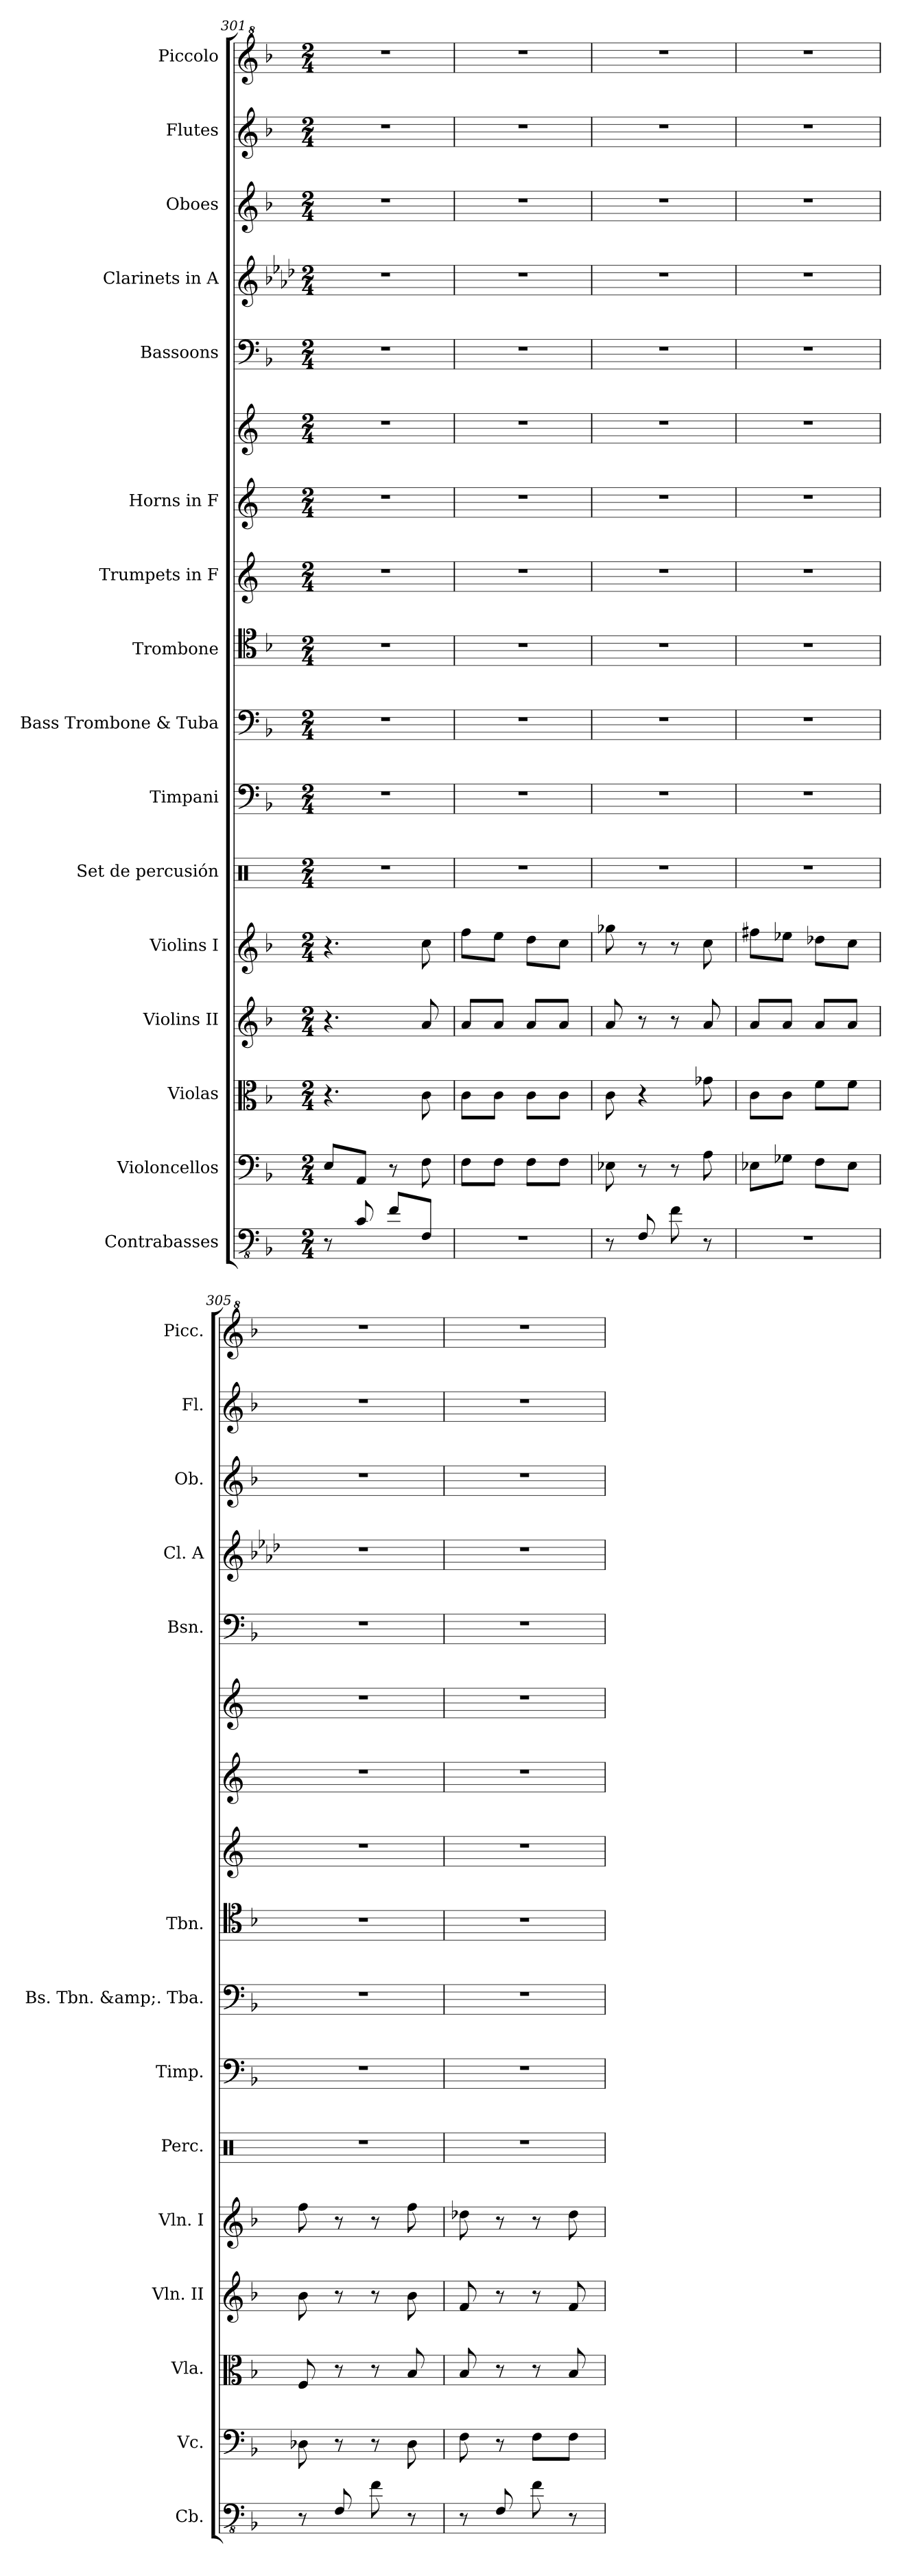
**kern	**kern	**kern	**kern	**kern	**kern	**kern	**kern	**kern	**kern	**kern	**kern	**kern	**kern	**kern	**kern	**kern
*part16	*part15	*part14	*part13	*part12	*part11	*part10	*part9	*part8	*part7	*part6	*part6	*part5	*part4	*part3	*part2	*part1
*staff17	*staff16	*staff15	*staff14	*staff13	*staff12	*staff11	*staff10	*staff9	*staff8	*staff7	*staff6	*staff5	*staff4	*staff3	*staff2	*staff1
*I"Contrabasses	*I"Violoncellos	*I"Violas	*I"Violins II	*I"Violins I	*I"Set de percusión	*I"Timpani	*I"Bass Trombone &amp; Tuba	*I"Trombone	*I"Trumpets in F	*I"Horns in F	*	*I"Bassoons	*I"Clarinets in A	*I"Oboes	*I"Flutes	*I"Piccolo
*I'Cb.	*I'Vc.	*I'Vla.	*I'Vln. II	*I'Vln. I	*I'Perc.	*I'Timp.	*I'Bs. Tbn. &amp;. Tba.	*I'Tbn.	*	*	*	*I'Bsn.	*I'Cl. A	*I'Ob.	*I'Fl.	*I'Picc.
*clefFv4	*clefF4	*clefC3	*clefG2	*clefG2	*clefX	*clefF4	*clefF4	*clefC4	*clefG2	*clefG2	*clefG2	*clefF4	*clefG2	*clefG2	*clefG2	*clefG^2
*ITrd7c12	*	*	*	*	*	*	*	*	*ITrd4c7	*ITrd4c7	*ITrd4c7	*	*ITrd2c3	*	*	*ITrd-7c-12
*k[b-]	*k[b-]	*k[b-]	*k[b-]	*k[b-]	*k[]	*k[b-]	*k[b-]	*k[b-]	*k[b-]	*k[b-]	*k[b-]	*k[b-]	*k[b-]	*k[b-]	*k[b-]	*k[b-]
*M2/4	*M2/4	*M2/4	*M2/4	*M2/4	*M2/4	*M2/4	*M2/4	*M2/4	*M2/4	*M2/4	*M2/4	*M2/4	*M2/4	*M2/4	*M2/4	*M2/4
=301	=301	=301	=301	=301	=301	=301	=301	=301	=301	=301	=301	=301	=301	=301	=301	=301
8r	8E/L	4.r	4.r	4.r	2r	2r	2r	2r	2r	2r	2r	2r	2r	2r	2r	2r
8CC/	8AA/J	.	.	.	.	.	.	.	.	.	.	.	.	.	.	.
8FF/L	8r	.	.	.	.	.	.	.	.	.	.	.	.	.	.	.
8FFF/J	8F\	8c\	8a/	8cc\	.	.	.	.	.	.	.	.	.	.	.	.
=302	=302	=302	=302	=302	=302	=302	=302	=302	=302	=302	=302	=302	=302	=302	=302	=302
2r	8F\L	8c\L	8a/L	8ff\L	2r	2r	2r	2r	2r	2r	2r	2r	2r	2r	2r	2r
.	8F\J	8c\J	8a/J	8ee\J	.	.	.	.	.	.	.	.	.	.	.	.
.	8F\L	8c\L	8a/L	8dd\L	.	.	.	.	.	.	.	.	.	.	.	.
.	8F\J	8c\J	8a/J	8cc\J	.	.	.	.	.	.	.	.	.	.	.	.
=303	=303	=303	=303	=303	=303	=303	=303	=303	=303	=303	=303	=303	=303	=303	=303	=303
8r	8E-X\	8c\	8a/	8gg-X\	2r	2r	2r	2r	2r	2r	2r	2r	2r	2r	2r	2r
8FFF/	8r	4r	8r	8r	.	.	.	.	.	.	.	.	.	.	.	.
8FF\	8r	.	8r	8r	.	.	.	.	.	.	.	.	.	.	.	.
8r	8A\	8g-X\	8a/	8cc\	.	.	.	.	.	.	.	.	.	.	.	.
=304	=304	=304	=304	=304	=304	=304	=304	=304	=304	=304	=304	=304	=304	=304	=304	=304
2r	8E-X\L	8c\L	8a/L	8ff#X\L	2r	2r	2r	2r	2r	2r	2r	2r	2r	2r	2r	2r
.	8G-X\J	8c\J	8a/J	8ee-X\J	.	.	.	.	.	.	.	.	.	.	.	.
.	8F\L	8f\L	8a/L	8dd-X\L	.	.	.	.	.	.	.	.	.	.	.	.
.	8E-\J	8f\J	8a/J	8cc\J	.	.	.	.	.	.	.	.	.	.	.	.
=305	=305	=305	=305	=305	=305	=305	=305	=305	=305	=305	=305	=305	=305	=305	=305	=305
8r	8D-X\	8F/	8b-\	8ff\	2r	2r	2r	2r	2r	2r	2r	2r	2r	2r	2r	2r
8FFF/	8r	8r	8r	8r	.	.	.	.	.	.	.	.	.	.	.	.
8FF\	8r	8r	8r	8r	.	.	.	.	.	.	.	.	.	.	.	.
8r	8D-\	8B-/	8b-\	8ff\	.	.	.	.	.	.	.	.	.	.	.	.
!!LO:PB:g=z
=306	=306	=306	=306	=306	=306	=306	=306	=306	=306	=306	=306	=306	=306	=306	=306	=306
8r	8F\	8B-/	8f/	8dd-X\	2r	2r	2r	2r	2r	2r	2r	2r	2r	2r	2r	2r
8FFF/	8r	8r	8r	8r	.	.	.	.	.	.	.	.	.	.	.	.
8FF\	8F\L	8r	8r	8r	.	.	.	.	.	.	.	.	.	.	.	.
8r	8F\J	8B-/	8f/	8dd-\	.	.	.	.	.	.	.	.	.	.	.	.
=	=	=	=	=	=	=	=	=	=	=	=	=	=	=	=	=
*-	*-	*-	*-	*-	*-	*-	*-	*-	*-	*-	*-	*-	*-	*-	*-	*-
